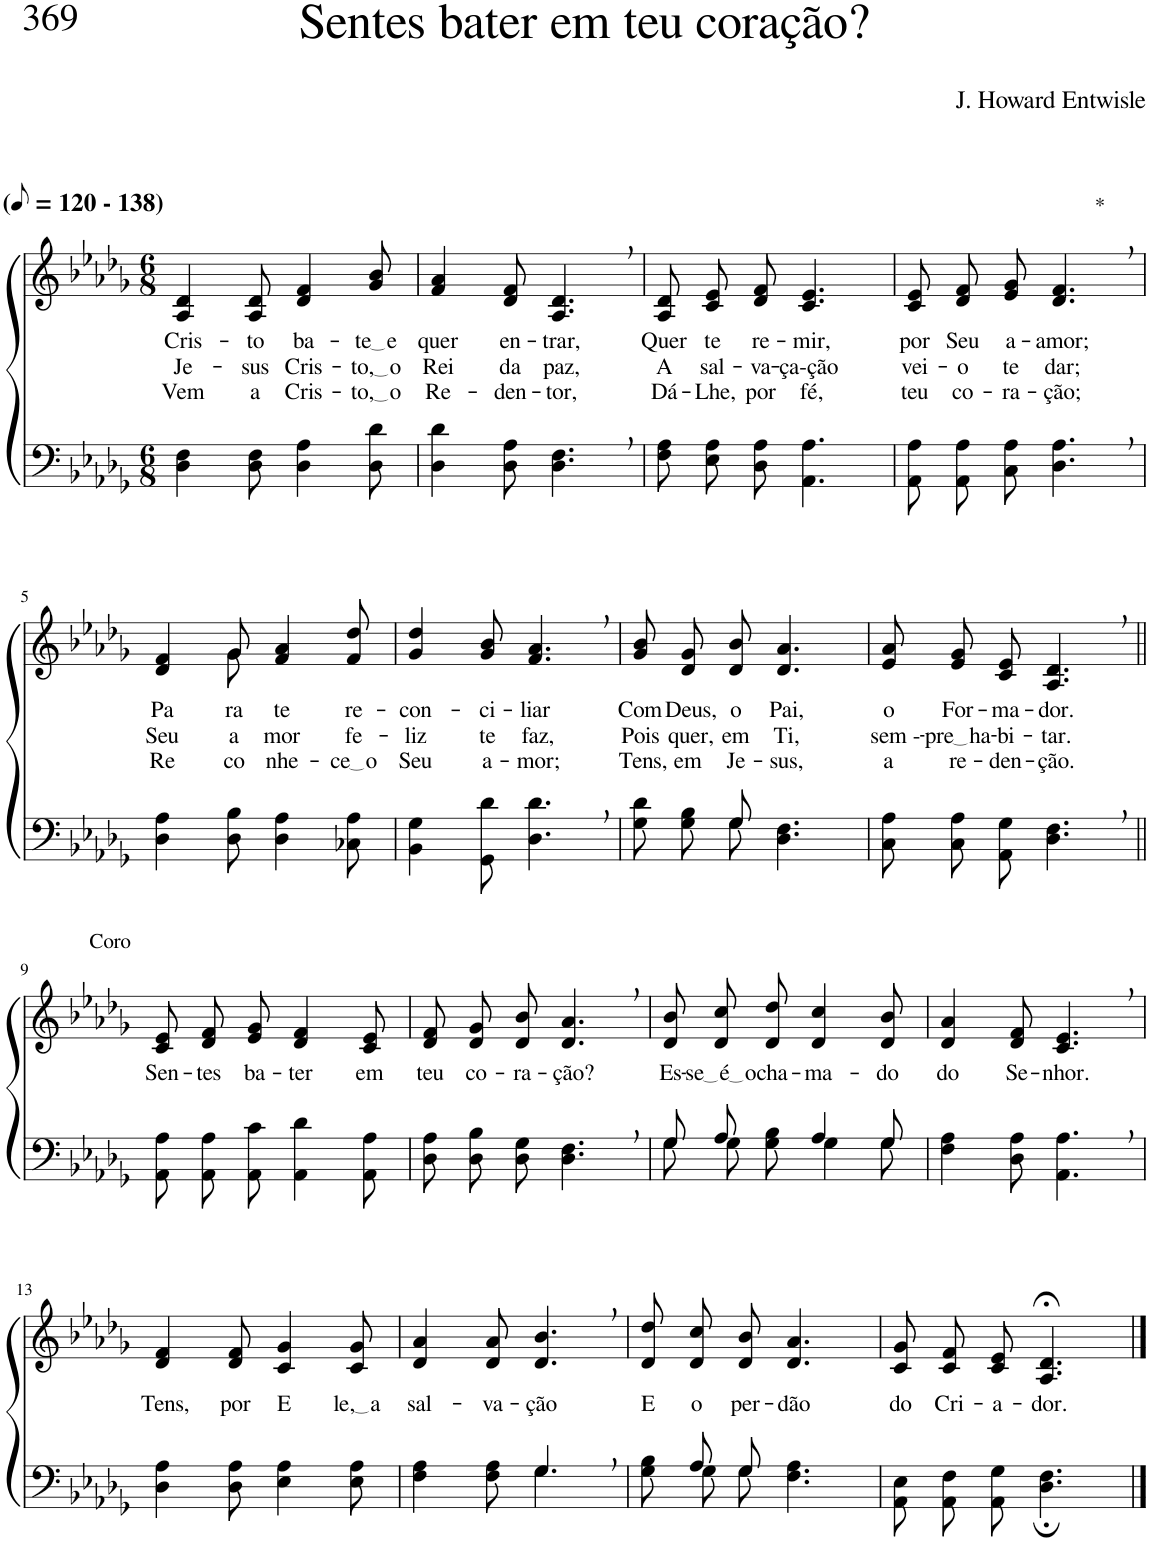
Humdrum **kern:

**kern	**kern	**text	**text	**text
*part2	*part1	*part1	*part1	*part1
*staff2	*staff1	*staff1	*staff1	*staff1
*I"Parte III e IV	*I"Parte I e II	*	*	*
*clefF4	*clefG2	*	*	*
*Trd-1c-2	*Trd-1c-2	*	*	*
*k[b-e-a-d-g-]	*k[b-e-a-d-g-]	*	*	*
*M6/8	*M6/8	*	*	*
*MM60	*MM60	*	*	*
=1	=1	=1	=1	=1
!	!LO:TX:a:B:t=(	!	!	!
!	!LO:TX:a:B:t=- 138)	!	!	!
!	!	!LO:LY:b	!LO:LY:b	!LO:LY:b
4D-\ 4F\	4A-/ 4d-/	Cris-	Je-	Vem
!	!	!LO:LY:b	!LO:LY:b	!LO:LY:b
8D-\ 8F\	8A-/ 8d-/	-to	-sus	a
!	!	!LO:LY:b	!LO:LY:b	!LO:LY:b
4D-\ 4A-\	4d-/ 4f/	ba-	Cris-	Cris-
!	!	!LO:LY:b	!LO:LY:b	!LO:LY:b
8D-\ 8d-\	8g-/ 8b-/	te e	to, o	to, o
=2	=2	=2	=2	=2
!	!	!LO:LY:b	!LO:LY:b	!LO:LY:b
4D-\ 4d-\	4f/ 4a-/	quer	Rei	Re-
!	!	!LO:LY:b	!LO:LY:b	!LO:LY:b
8D-\ 8A-\	8d-/ 8f/	en-	da	-den-
!	!	!LO:LY:b	!LO:LY:b	!LO:LY:b
4.D-\, 4.F\,	4.A-/, 4.d-/,	-trar,	paz,	-tor,
=3	=3	=3	=3	=3
!	!	!LO:LY:b	!LO:LY:b	!LO:LY:b
8F\ 8A-\L	8A-/ 8d-/L	Quer	A	Dá-
!	!	!LO:LY:b	!LO:LY:b	!LO:LY:b
8E-\ 8A-\	8c/ 8e-/	te	sal-	-Lhe,
!	!	!LO:LY:b	!LO:LY:b	!LO:LY:b
8D-\ 8A-\J	8d-/ 8f/J	re-	-va-	por
!	!	!LO:LY:b	!LO:LY:b	!LO:LY:b
4.AA-\ 4.A-\	4.c/ 4.e-/	-mir,	-ça-ção	fé,
=4	=4	=4	=4	=4
!	!	!LO:LY:b	!LO:LY:b	!LO:LY:b
8AA-\ 8A-\L	8c/ 8e-/L	por	vei-	teu
!	!	!LO:LY:b	!LO:LY:b	!LO:LY:b
8AA-\ 8A-\	8d-/ 8f/	Seu	o	co-
!	!	!LO:LY:b	!LO:LY:b	!LO:LY:b
8C\ 8A-\J	8e-/ 8g-/J	a-	te	-ra-
!	!LO:TX:a:t=*	!	!	!
!	!	!LO:LY:b	!LO:LY:b	!LO:LY:b
4.D-\, 4.A-\,	4.d-/, 4.f/,	-amor;	dar;	-ção;
!!LO:LB:g=z
=5	=5	=5	=5	=5
*	*^	*	*	*
!	!	!	!LO:LY:b	!LO:LY:b	!LO:LY:b
4D-\ 4A-\	4ryy	4d-/ 4f/	Pa-	-Seu	Re-
!	!	!	!LO:LY:b	!LO:LY:b	!LO:LY:b
8D-\ 8B-\	8g-\	8g-/	-ra	a-	-co-
!	!	!	!LO:LY:b	!LO:LY:b	!LO:LY:b
4D-\ 4A-\	4.ryy	4f/ 4a-/	te	-mor	-nhe-
!	!	!	!LO:LY:b	!LO:LY:b	!LO:LY:b
8C-X\ 8A-\	.	8f/ 8dd-/	re-	fe-	ce o
=6	=6	=6	=6	=6	=6
!	!	!	!LO:LY:b	!LO:LY:b	!LO:LY:b
*	*v	*v	*	*	*
4BB-\ 4G-\	4g-/ 4dd-/	-con-	-liz	Seu
!	!	!LO:LY:b	!LO:LY:b	!LO:LY:b
8GG-\ 8d-\	8g-/ 8b-/	-ci-	te	a-
!	!	!LO:LY:b	!LO:LY:b	!LO:LY:b
4.D-\, 4.d-\,	4.f/, 4.a-/,	-liar	faz,	-mor;
=7	=7	=7	=7	=7
*^	*	*	*	*
!	!	!	!LO:LY:b	!LO:LY:b	!LO:LY:b
8G-\ 8d-\L	4ryy	8g-/ 8b-/L	Com	Pois	Tens,
!	!	!	!LO:LY:b	!LO:LY:b	!LO:LY:b
8G-\ 8B-\	.	8d-/ 8g-/	Deus,	quer,	em
!	!	!	!LO:LY:b	!LO:LY:b	!LO:LY:b
8G-\J	8G-/	8d-/ 8b-/J	o	em	Je-
!	!	!	!LO:LY:b	!LO:LY:b	!LO:LY:b
4.D-\ 4.F\	4.ryy	4.d-/ 4.a-/	Pai,	Ti,	-sus,
=8	=8	=8	=8	=8	=8
!	!	!	!LO:LY:b	!LO:LY:b	!LO:LY:b
*v	*v	*	*	*	*
8C\ 8A-\L	8e-/ 8a-/L	o	sem --	a
!	!	!LO:LY:b	!LO:LY:b	!LO:LY:b
8C\ 8A-\	8e-/ 8g-/	For-	pre ha	re-
!	!	!LO:LY:b	!LO:LY:b	!LO:LY:b
8AA-\ 8G-\J	8c/ 8e-/J	-ma-	-bi-	-den-
!	!	!LO:LY:b	!LO:LY:b	!LO:LY:b
4.D-\, 4.F\,	4.A-/, 4.d-/,	-dor.	-tar.	-ção.
!!LO:LB:g=z
=9||	=9||	=9||	=9||	=9||
!	!LO:TX:a:t=Coro	!	!	!
!	!	!LO:LY:b	!	!
8AA-\ 8A-\L	8c/ 8e-/L	Sen-	.	.
!	!	!LO:LY:b	!	!
8AA-\ 8A-\	8d-/ 8f/	-tes	.	.
!	!	!LO:LY:b	!	!
8AA-\ 8c\J	8e-/ 8g-/J	ba-	.	.
!	!	!LO:LY:b	!	!
4AA-\ 4d-\	4d-/ 4f/	-ter	.	.
!	!	!LO:LY:b	!	!
8AA-\ 8A-\	8c/ 8e-/	em	.	.
=10	=10	=10	=10	=10
!	!	!LO:LY:b	!	!
8D-\ 8A-\L	8d-/ 8f/L	teu	.	.
!	!	!LO:LY:b	!	!
8D-\ 8B-\	8d-/ 8g-/	co-	.	.
!	!	!LO:LY:b	!	!
8D-\ 8G-\J	8d-/ 8b-/J	-ra-	.	.
!	!	!LO:LY:b	!	!
4.D-\, 4.F\,	4.d-/, 4.a-/,	-ção?	.	.
=11	=11	=11	=11	=11
*^	*	*	*	*
!	!	!	!LO:LY:b	!	!
8G-/L	8G-\L	8d-/ 8b-/L	Es-	.	.
!	!	!	!LO:LY:b	!	!
8A-/J	8G-\	8d-/ 8cc/	se é o	.	.
!	!	!	!LO:LY:b	!	!
8ryy	8G-\ 8B-\J	8d-/ 8dd-/J	cha-	.	.
!	!	!	!LO:LY:b	!	!
4A-/	4G-\	4d-/ 4cc/	-ma-	.	.
!	!	!	!LO:LY:b	!	!
8G-/	8G-\	8d-/ 8b-/	-do	.	.
=12	=12	=12	=12	=12	=12
!	!	!	!LO:LY:b	!	!
*v	*v	*	*	*	*
4F\ 4A-\	4d-/ 4a-/	do	.	.
!	!	!LO:LY:b	!	!
8D-\ 8A-\	8d-/ 8f/	Se-	.	.
!	!	!LO:LY:b	!	!
4.AA-\, 4.A-\,	4.c/, 4.e-/,	-nhor.	.	.
!!LO:LB:g=z
=13	=13	=13	=13	=13
!	!	!LO:LY:b	!	!
4D-\ 4A-\	4d-/ 4f/	Tens,	.	.
!	!	!LO:LY:b	!	!
8D-\ 8A-\	8d-/ 8f/	por	.	.
!	!	!LO:LY:b	!	!
4E-\ 4A-\	4c/ 4g-/	E	.	.
!	!	!LO:LY:b	!	!
8E-\ 8A-\	8c/ 8g-/	le, a	.	.
=14	=14	=14	=14	=14
*^	*	*	*	*
!	!	!	!LO:LY:b	!	!
4.ryy	4F\ 4A-\	4d-/ 4a-/	sal-	.	.
!	!	!	!LO:LY:b	!	!
.	8F\ 8A-\	8d-/ 8a-/	-va-	.	.
!	!	!	!LO:LY:b	!	!
4.G-,/	4.G-\	4.d-/, 4.b-/,	-ção	.	.
=15	=15	=15	=15	=15	=15
!	!	!	!LO:LY:b	!	!
8ryy	8G-\ 8B-\L	8d-/ 8dd-/L	E	.	.
!	!	!	!LO:LY:b	!	!
8A-/L	8G-\	8d-/ 8cc/	o	.	.
!	!	!	!LO:LY:b	!	!
8G-/J	8G-\J	8d-/ 8b-/J	per-	.	.
!	!	!	!LO:LY:b	!	!
4.ryy	4.F\ 4.A-\	4.d-/ 4.a-/	-dão	.	.
=16	=16	=16	=16	=16	=16
!	!	!	!LO:LY:b	!	!
*v	*v	*	*	*	*
8AA-\ 8E-\L	8c/ 8g-/L	do	.	.
!	!	!LO:LY:b	!	!
8AA-\ 8F\	8c/ 8f/	Cri-	.	.
!	!	!LO:LY:b	!	!
8AA-\ 8G-\J	8c/ 8e-/J	-a-	.	.
!	!	!LO:LY:b	!	!
4.D-\; 4.F\;	4.A-/;< 4.d-/;<	-dor.	.	.
==	==	==	==	==
*-	*-	*-	*-	*-
